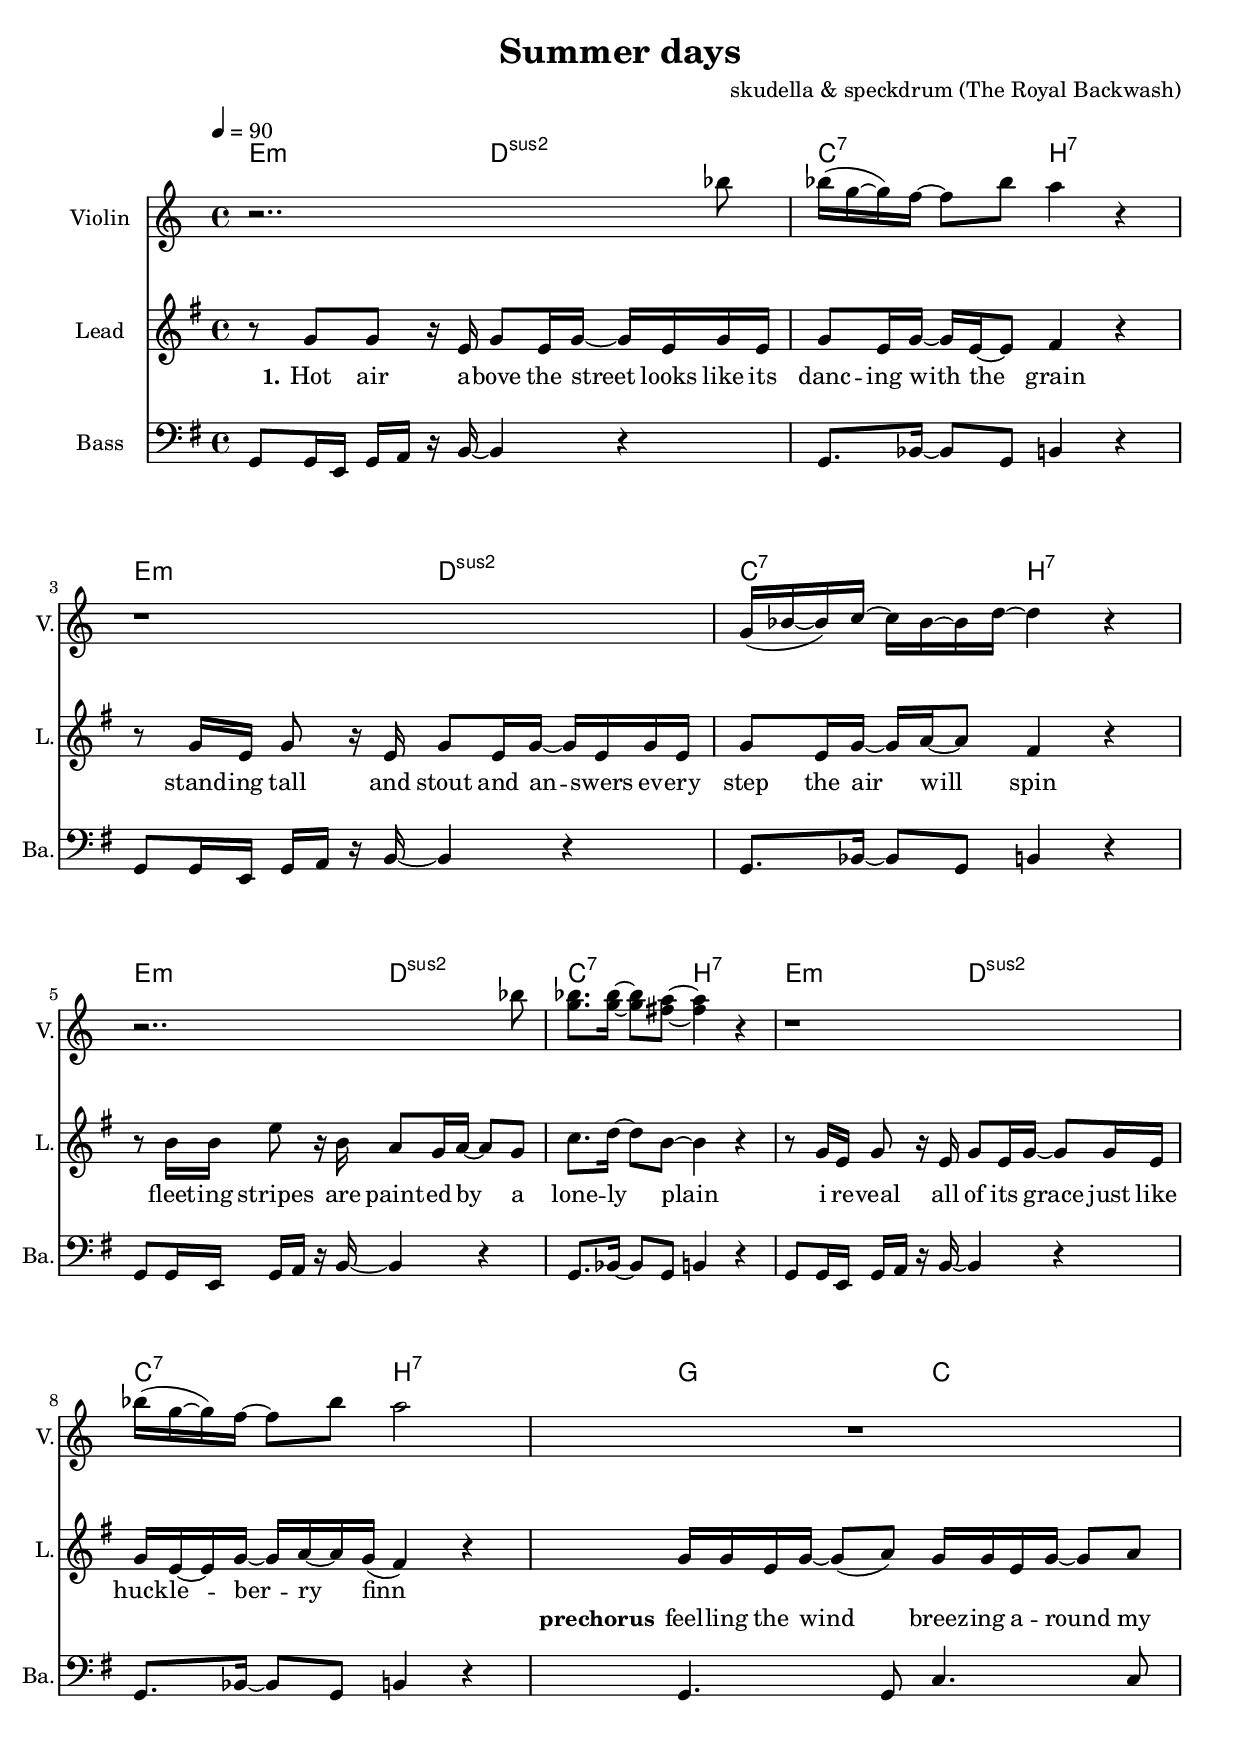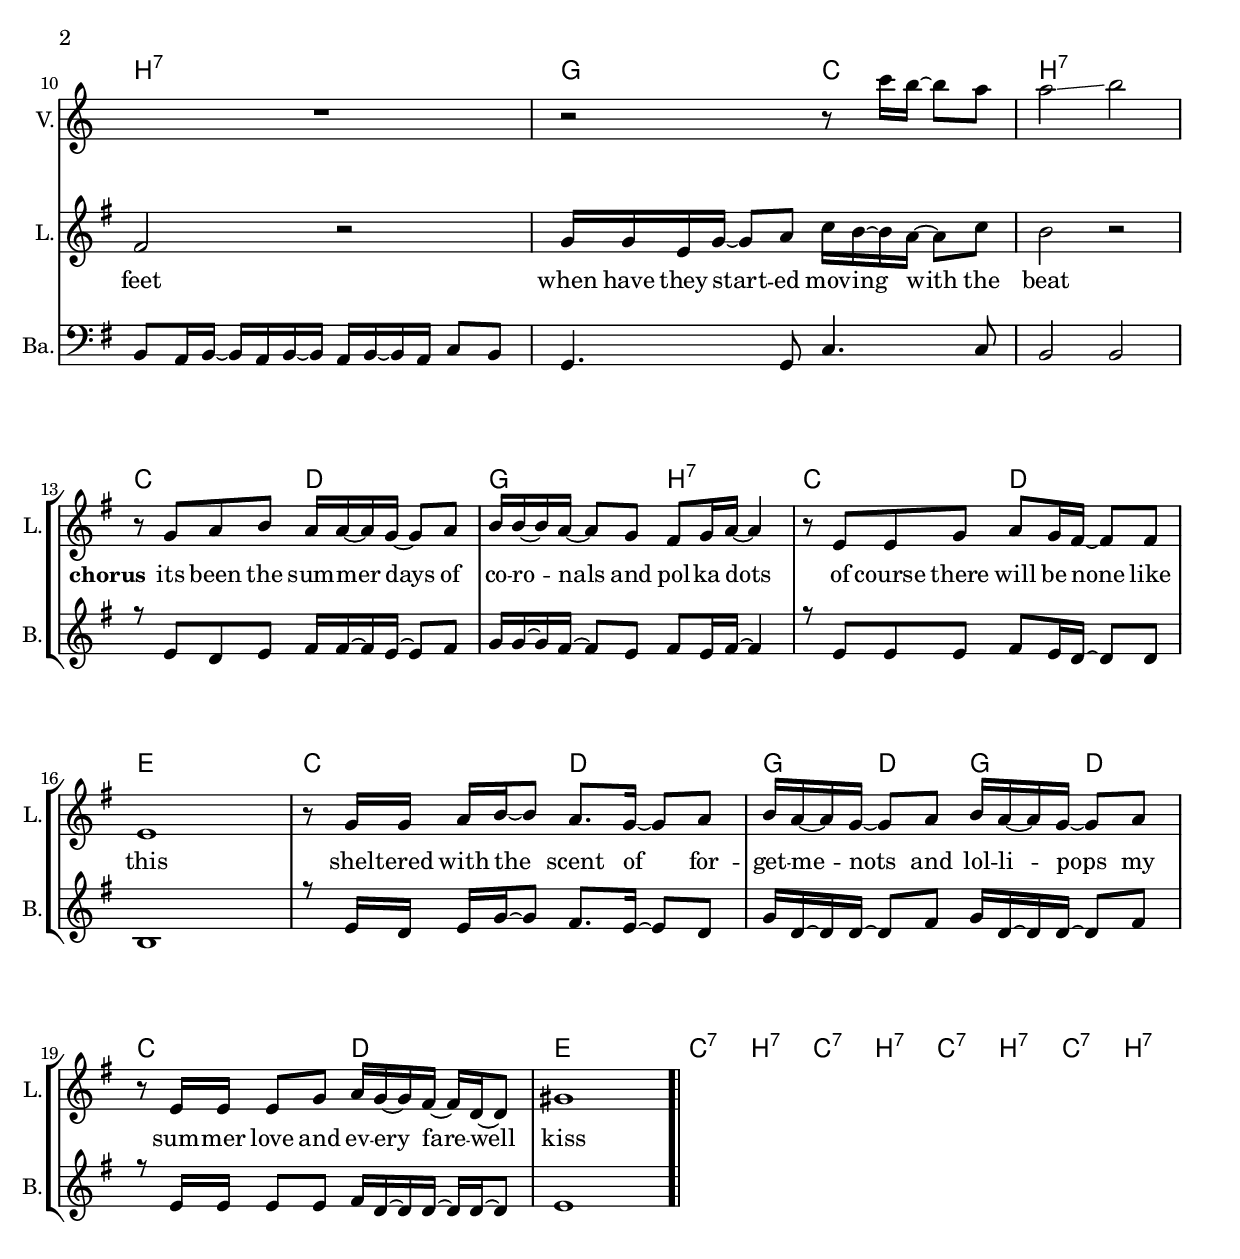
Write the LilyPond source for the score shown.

\version "2.16.2"

\header {
  title = "Summer days"
  composer = "skudella & speckdrum (The Royal Backwash)"

}

global = {
  \key e \minor
  \time 4/4
  \tempo 4 = 90
}

harmonies = \chordmode {
  \germanChords
 e2:m d2:sus2 c2:7 b2:7
 e2:m d2:sus2 c2:7 b2:7
 e2:m d2:sus2 c2:7 b2:7
 %e2:m d2:sus2 f2:7 b2:7
 e2:m d2:sus2 c2:7 b2:7
 
 g2 c2 b2:7 b2:7
 g2 c2 b2:7 b2:7
 %g2 a2 fis2:7 fis2:7
 
 c2 d2 g2 b2:7
 %g2 b2:7 c2 d2
 c2 d2 e2 e2
 c2 d2 g4 d4 g4 d4 
 c2 d2 e2 e2
 
 c2:7 b2:7
 c2:7 b2:7 
 c2:7 b2:7 
 c2:7 b2:7 
 
}

violinMusic = \relative c''' {
r2.. bes8 
bes16(g16~g16) f16~f8 bes8 a4 r4
r1
g,16(bes16~bes16) c16~c16 bes16~bes16 d16~d4 r4
r2.. bes'8 
<g bes>8. <g bes>16~<g bes>8 <fis a>8~<fis a>4 r4
r1
bes16(g16~g16) f16~f8 bes8 a2
R1*2
r2 r8 c16 b16~b8 a8 a2\glissando b2


}
leadGuitarMusic = \relative c'' {

}

trumpetoneVerseMusic = \relative c'' {

}

trumpetonePreChorusMusic = \relative c'' {
}

trumpetoneChorusMusic = \relative c'' {
}

trumpetoneBridgeMusic = \relative c'' {
}

trumpettwoVerseMusic = \relative c'' {
}

trumpettwoPreChrousMusic = \relative c'' {

}

trumpettwoChorusMusic = \relative c'' {

}

leadMusicverse = \relative c''{
%e4. e8 g8. e16~e8 e8 g2 fis4 r4
%e4. e8 g8. a16~a8 g8 bes2 r2
%e,4. e8 g8. e16~e8 e8 g2 fis4 r4
%g4. g8 b8. a16~a8 g8 bes2 b4 r4
r8 g8 g8 r16 e16 g8 e16 g16~g16 e16 g16 e16
g8 e16 g16~g16 e16~e8 fis4 r4
r8 g16 e16 g8 r16  e16 g8 e16 g16~g16 e16 g16 e16
g8 e16 g16~g16 a16~a8 fis4 r4
r8 b16 b16 e8 r16 b16 a8 g16 a16~a8 g8
c8. d16~d8 b8~b4 r4
r8 g16 e16 g8 r16  e16 g8 e16 g16~g8 g16 e16
g16 e16~e16 g16~g16 a16~a16 g16(fis4) r4


}

leadMusicprechorus = \relative c'{
g'16 g16 e16 g16~g8( a8) g16 g16 e16 g16~g8 a8 fis2 r2
g16 g16 e16 g16~g8 a8 c16 b16~b16 a16~a8 c8 b2 r2

}

leadMusicchorus = \relative c''{
%g8. a16~a8 b8 a8. g16~g8 a8 b8. a16~a8 g8 fis8. g16~g8 a8 
%e8. fis16~fis8 g8 a8. g16~g8 fis8 e2 r2 
%g8. a16~a8 b8 a8. g16~g8 a8 b16 a16~a16 g16~g8 a8 b16 a16~a16 g16~g8 a8
%g8. e16~e8 g8 fis8. e16~e8 d8 e2 r2
r8 g8 a8 b8 a16 a16~a16 g16~g8 a8
b16 b16~b16 a16~a8 g8 fis8 g16 a16~a4
r8 e8 e8 g8 a8 g16 fis16~fis8 fis8
e1
r8 g16 g16 a16 b16~b8 a8. g16~g8 a8
b16 a16~a16 g16~g8 a8 b16 a16~a16 g16~g8 a8
r8 e16 e16 e8 g8 a16 g16~g16 fis16~fis16 d16~d8
gis1
\bar ".|"

}

leadMusicBridge = \relative c''{

}

leadWordsOne = \lyricmode { 
\set stanza = "1." 
Hot air a -- bove the street looks like its danc -- ing with the grain
stand -- ing tall and stout and an -- swers ev -- ery step the air will spin
fleet -- ing stripes are paint -- ed by a lone -- ly plain
i re -- veal all of its grace just like huck -- le -- ber -- ry finn
}

leadWordsPreChorus  = \lyricmode {
\set stanza = "prechorus"
feel -- ling the wind breez -- ing a -- round my feet
when have they start -- ed mov -- ing with the beat
}

leadWordsChorus = \lyricmode {
\set stanza = "chorus"
its been the sum -- mer days of co -- ro -- nals and pol -- ka dots
of course there will be none like this
shel -- tered with the scent of for -- get -- me -- nots and lol -- li -- pops
my sum -- mer love and ev -- ery fare -- well kiss
}

leadWordsBridge = \lyricmode {
\set stanza = "bridge"

}

leadWordsTwo = \lyricmode { 
\set stanza = "2." 

}

leadWordsThree = \lyricmode {
\set stanza = "3." 

}

leadWordsFour = \lyricmode {
\set stanza = "4." 

}
backingOneVerseMusic = \relative c' {
R1*12
}

backingOneChorusMusic = \relative c' {
r8 e8 d8 e8 fis16 fis16~fis16 e16~e8 fis8 g16 g16~g16 fis16~fis8 e8 fis8 e16 fis16~fis4
r8 e8 e8 e8 fis8 e16 d16~d8 d8 b1
r8 e16 d16 e16 g16~g8 fis8. e16~e8 d8 g16 d16~d16 d16~d8 fis8 g16 d16~d16 d16~d8 fis8
r8 e16 e16 e8 e8 fis16 d16~d16 d16~d16 d16~d8
e1 
%e8. d16~d8 e8 fis8. e16~e8 fis8 g8. fis16~fis8 e8 fis8. e16~e8 fis8 
%e8. e16~e8 e8 fis8. e16~e8 dis8 b2 r2 
%e8. d16~d8 e8 fis8. e16~e8 fis8 e16 e16~e16 e16~e8 e8 d16 d16~d16 d16~d8 d8
%e8. e16~e8 e8 fis8. b,16~b8 b8 b2 r2 
}

backingOneChorusWords = \lyricmode {
 

}

backingTwoVerseMusic = \relative c' {
R1*12
 
}

backingTwoChorusMusic = \relative c' {

}

backingTwoChorusWords = \lyricmode {

}

derbassVerse = \relative c {
  \clef bass
  g8 g16 e16 g16 a16 r16 b16~b4 r4
  g8. bes16~bes8 g8 b4 r4
  g8 g16 e16 g16 a16 r16 b16~b4 r4
  g8. bes16~bes8 g8 b4 r4 
  g8 g16 e16 g16 a16 r16 b16~b4 r4
  g8. bes16~bes8 g8 b4 r4 
  g8 g16 e16 g16 a16 r16 b16~b4 r4
  g8. bes16~bes8 g8 b4 r4
  g4. g8 c4. c8 b8 a16 b16~b16 a16 b16~b16 a16 b16~b16 a16 c8 b8
  g4. g8 c4. c8 b2 b2
  

}

\score {
  <<
    \new ChordNames {
      \set chordChanges = ##t
      \transpose c c { \global \harmonies }
    }

    \new StaffGroup <<
    
      \new Staff = "Violin" {
        \set Staff.instrumentName = #"Violin"
        \set Staff.shortInstrumentName = #"V."
        \set Staff.midiInstrument = #"violin"
         \transpose c c { \violinMusic }
      }
      \new Staff = "Guitar" {
        \set Staff.instrumentName = #"Guitar"
        \set Staff.shortInstrumentName = #"G."
        \set Staff.midiInstrument = #"overdriven guitar"
        \transpose c c { \global \leadGuitarMusic }
      }
        \new Staff = "Trumpets" <<
        \set Staff.instrumentName = #"Trumpets"
	\set Staff.shortInstrumentName = #"T."
        \set Staff.midiInstrument = #"trumpet"
        %\new Voice = "Trumpet1Verse" { \voiceOne << \transpose c c { \global \trumpetoneVerseMusic } >> }
        %\new Voice = "Trumpet1PreChorus" { \voiceOne << \transpose c c { \trumpetonePreChorusMusic } >> }
        %\new Voice = "Trumpet1Chorus" { \voiceOne << \transpose c c { \trumpetoneChorusMusic } >> }
        %\new Voice = "Trumpet1Bridge" { \voiceOne << \transpose c c { \trumpetoneBridgeMusic } >> }
	%\new Voice = "Trumpet2Verse" { \voiceTwo << \transpose c c { \global \trumpettwoVerseMusic } >> }      
	%\new Voice = "Trumpet2PreChorus" { \voiceTwo << \transpose c c {  \trumpettwoPreChrousMusic } >> }      
	%\new Voice = "Trumpet2Chorus" { \voiceTwo << \transpose c c { \trumpettwoChorusMusic } >> }      
        \new Voice = "Trumpet1" { \voiceOne << \transpose c c { \global \trumpetoneVerseMusic \trumpetonePreChorusMusic \trumpetoneChorusMusic \trumpetoneBridgeMusic} >> }
	\new Voice = "Trumpet2" { \voiceTwo << \transpose c c { \global \trumpettwoVerseMusic \trumpettwoPreChrousMusic \trumpettwoChorusMusic} >> }      
      >>
    >>  
    \new StaffGroup <<
      \new Staff = "lead" {
	\set Staff.instrumentName = #"Lead"
	\set Staff.shortInstrumentName = #"L."
        \set Staff.midiInstrument = #"voice oohs"
        \new Voice = "leadverse" { << \transpose c c { \global \leadMusicverse } >> }
        \new Voice = "leadprechorus" { << \transpose c c { \leadMusicprechorus } >> }
        \new Voice = "leadchorus" { << \transpose c c { \leadMusicchorus } >> }
        \new Voice = "leadbridge" { << \transpose c c { \leadMusicBridge } >> }
      }
      \new Lyrics \with { alignBelowContext = #"lead" }
      \lyricsto "leadbridge" \leadWordsBridge
      \new Lyrics \with { alignBelowContext = #"lead" }
      \lyricsto "leadchorus" \leadWordsChorus
      \new Lyrics \with { alignBelowContext = #"lead" }
      \lyricsto "leadprechorus" \leadWordsPreChorus
      \new Lyrics \with { alignBelowContext = #"lead" }
      \lyricsto "leadverse" \leadWordsFour
      \new Lyrics \with { alignBelowContext = #"lead" }
      \lyricsto "leadverse" \leadWordsThree
      \new Lyrics \with { alignBelowContext = #"lead" }
      \lyricsto "leadverse" \leadWordsTwo
      \new Lyrics \with { alignBelowContext = #"lead" }
      \lyricsto "leadverse" \leadWordsOne
      
     
      % we could remove the line about this with the line below, since
      % we want the alto lyrics to be below the alto Voice anyway.
      % \new Lyrics \lyricsto "altos" \altoWords

      \new Staff = "backing" <<
	%  \clef backingTwo
	\set Staff.instrumentName = #"Backing"
	\set Staff.shortInstrumentName = #"B."
        \set Staff.midiInstrument = #"voice oohs"
	\new Voice = "backingOnes" { \voiceOne << \transpose c c { \global \backingOneVerseMusic \backingOneChorusMusic } >> }
	\new Voice = "backingTwoes" { \voiceTwo << \transpose c c { \global \backingTwoVerseMusic \backingTwoChorusMusic } >> }

      >>
      % again, we could replace the line above this with the line below.
      % \new Lyrics \lyricsto "backingTwoes" \backingTwoWords
    >>
    \new StaffGroup <<
      \new Staff = "Staff_bass" {
        \set Staff.instrumentName = #"Bass"
	\set Staff.shortInstrumentName = #"Ba."
        %\set Staff.midiInstrument = #"electric bass (pick)"
        \set Staff.midiInstrument = #"slap bass 2"
        \transpose c c { \global \derbassVerse }
      }  
    >>
  >>
  \midi {}
  \layout {
    \context {
      \Staff \RemoveEmptyStaves
      \override VerticalAxisGroup #'remove-first = ##t
    }
  }
}

#(set-global-staff-size 19)

\paper {
  page-count = #2
  
}
